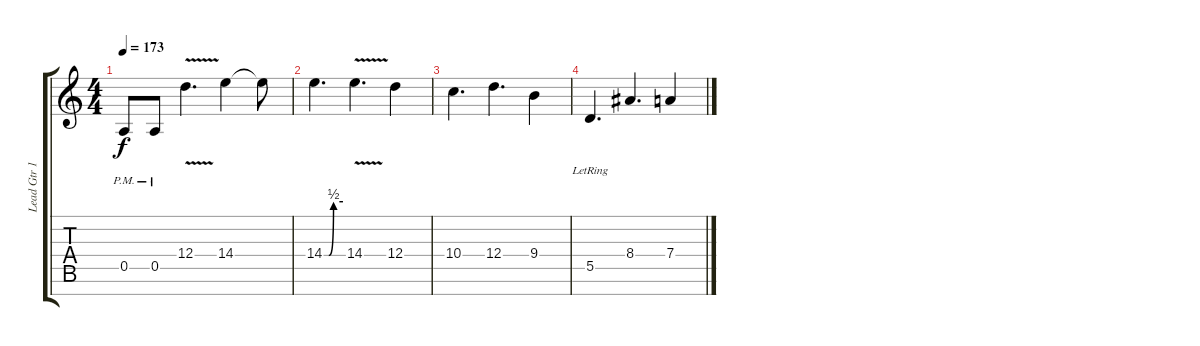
\track ("Lead Gtr 1" "Lead Gtr 1") {instrument distortionguitar}
\staff {score tabs}
\tuning (E4 B3 G3 D3 A2 E2 B1) {hide}
\ts (4 4)
\tempo 173
\clef g2
\ks c
0.5{pm}.8{dy f} 0.5{pm}.8 12.4{v}.4{d} 14.4.4 14.4{t}.8 |
14.4{be (custom 0 0 15 0 30 2 60 2)}.4{d} 14.4{v}.4{d} 12.4.4 |
10.4.4{d} 12.4.4{d} 9.4.4 |
5.5{lr}.4{d} 8.4.4{d} 7.4.4
